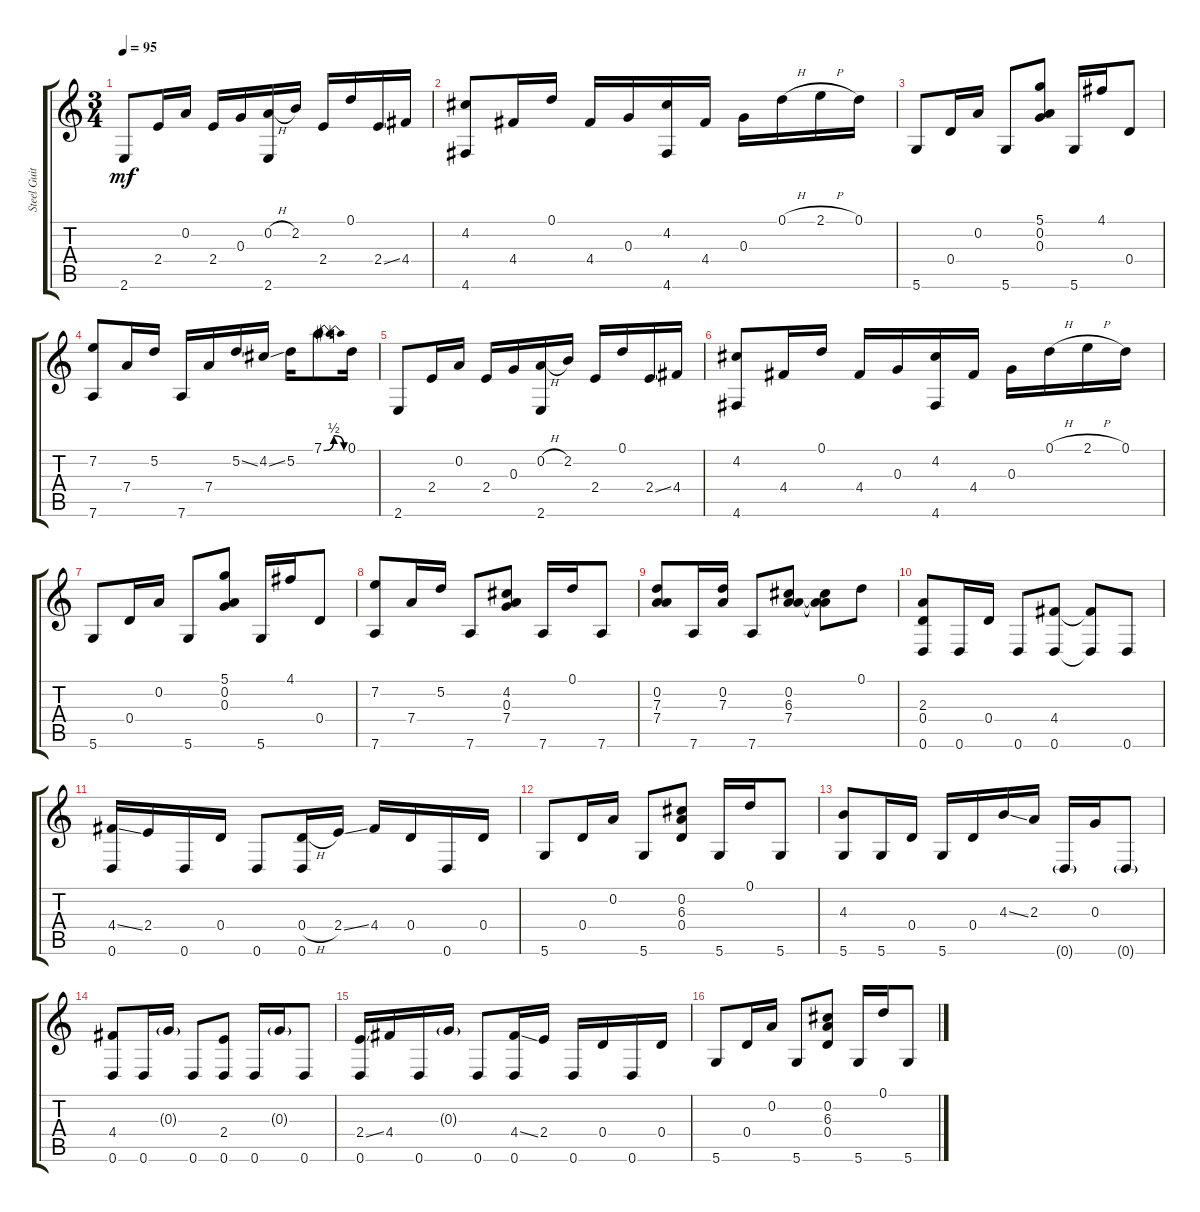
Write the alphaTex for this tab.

\track ("Steel Guitar" "Steel Guit") {instrument acousticguitarsteel}
\staff {score tabs}
\tuning (D4 A3 G3 D3 G2 D2) {hide}
\ts (3 4)
\tempo 95
\clef g2
\ks c
2.6.8{dy mf} 2.4.16 0.2.16 2.4.16 0.3.16 (0.2{h} 2.6).16 2.2.16 2.4.16 0.1.16 2.4{ss}.16 4.4.16 |
(4.2 4.6).8 4.4.16 0.1.16 4.4.16 0.3.16 (4.2 4.6).16 4.4.16 0.3.16 0.1{h}.16 2.1{h}.16 0.1.16 |
5.6.8 0.4.16 0.2.16 5.6.8 (5.1 0.2 0.3).8 5.6.16 4.1.16 0.4.8 |
(7.2 7.6).8 7.4.16 5.2.16 7.6.16 7.4.16 5.2{ss}.16 4.2{ss}.16 5.2.16 7.1{be (bendrelease 0 0 30 2 30 2 60 0)}.8 0.1.16 |
2.6.8 2.4.16 0.2.16 2.4.16 0.3.16 (0.2{h} 2.6).16 2.2.16 2.4.16 0.1.16 2.4{ss}.16 4.4.16 |
(4.2 4.6).8 4.4.16 0.1.16 4.4.16 0.3.16 (4.2 4.6).16 4.4.16 0.3.16 0.1{h}.16 2.1{h}.16 0.1.16 |
5.6.8 0.4.16 0.2.16 5.6.8 (5.1 0.2 0.3).8 5.6.16 4.1.16 0.4.8 |
(7.2 7.6).8 7.4.16 5.2.16 7.6.8 (4.2 0.3 7.4).8 7.6.16 0.1.16 7.6.8 |
(0.2 7.3 7.4).8 7.6.16 (0.2 7.3).16 7.6.8 (0.2 6.3 7.4).8 (0.2{t} 6.3{t} 7.4{t}).8 0.1.8 |
(2.3 0.4 0.6).8 0.6.16 0.4.16 0.6.8 (4.4 0.6).8 (4.4{t} 0.6{t}).8 0.6.8 |
(4.4{ss} 0.6).16 2.4.16 0.6.16 0.4.16 0.6.8 (0.4{h} 0.6).16 2.4{ss}.16 4.4.16 0.4.16 0.6.16 0.4.16 |
5.6.8 0.4.16 0.2.16 5.6.8 (0.2 6.3 0.4).8 5.6.16 0.1.16 5.6.8 |
(4.3 5.6).8 5.6.16 0.4.16 5.6.16 0.4.16 4.3{ss}.16 2.3.16 0.6{g}.16 0.3.16 0.6{g}.8 |
(4.4 0.6).8 0.6.16 0.3{g}.16 0.6.8 (2.4 0.6).8 0.6.16 0.3{g}.16 0.6.8 |
(2.4{ss} 0.6).16 4.4.16 0.6.16 0.3{g}.16 0.6.8 (4.4{ss} 0.6).16 2.4.16 0.6.16 0.4.16 0.6.16 0.4.16 |
5.6.8 0.4.16 0.2.16 5.6.8 (0.2 6.3 0.4).8 5.6.16 0.1.16 5.6.8
